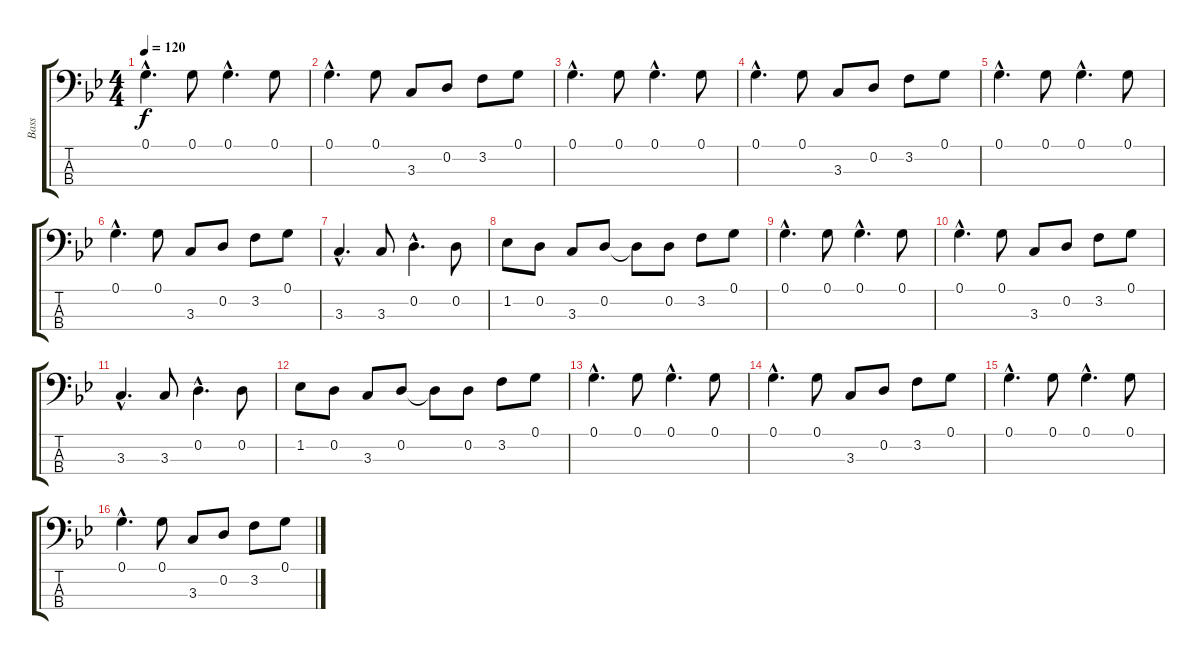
\track ("Bass" "Bass") {instrument electricbassfinger}
\staff {score tabs}
\tuning (G2 D2 A1 E1) {hide}
\ts (4 4)
\tempo 120
\clef f4
\ks bb
0.1{hac}.4{d dy f} 0.1.8 0.1{hac}.4{d} 0.1.8 |
0.1{hac}.4{d} 0.1.8 3.3.8 0.2.8 3.2.8 0.1.8 |
0.1{hac}.4{d} 0.1.8 0.1{hac}.4{d} 0.1.8 |
0.1{hac}.4{d} 0.1.8 3.3.8 0.2.8 3.2.8 0.1.8 |
0.1{hac}.4{d} 0.1.8 0.1{hac}.4{d} 0.1.8 |
0.1{hac}.4{d} 0.1.8 3.3.8 0.2.8 3.2.8 0.1.8 |
3.3{hac}.4{d} 3.3.8 0.2{hac}.4{d} 0.2.8 |
1.2.8 0.2.8 3.3.8 0.2.8 0.2{t}.8 0.2.8 3.2.8 0.1.8 |
0.1{hac}.4{d} 0.1.8 0.1{hac}.4{d} 0.1.8 |
0.1{hac}.4{d} 0.1.8 3.3.8 0.2.8 3.2.8 0.1.8 |
3.3{hac}.4{d} 3.3.8 0.2{hac}.4{d} 0.2.8 |
1.2.8 0.2.8 3.3.8 0.2.8 0.2{t}.8 0.2.8 3.2.8 0.1.8 |
0.1{hac}.4{d} 0.1.8 0.1{hac}.4{d} 0.1.8 |
0.1{hac}.4{d} 0.1.8 3.3.8 0.2.8 3.2.8 0.1.8 |
0.1{hac}.4{d} 0.1.8 0.1{hac}.4{d} 0.1.8 |
0.1{hac}.4{d} 0.1.8 3.3.8 0.2.8 3.2.8 0.1.8
